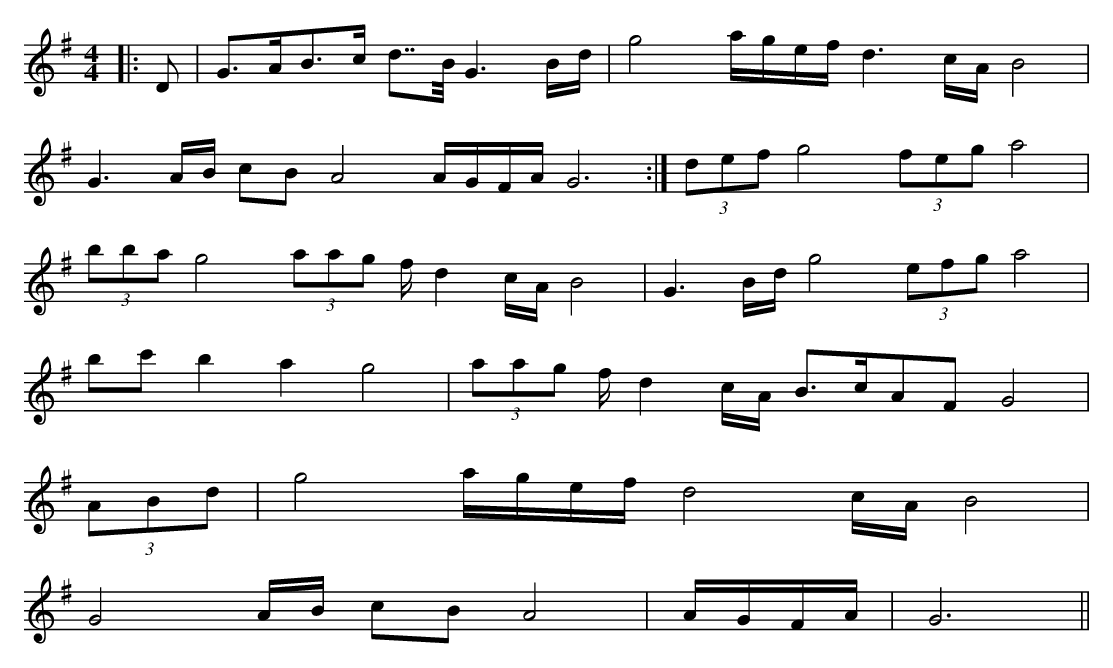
X:1
M:4/4
K:G
|:D|G>AB>c d>>B G3 B/d/|g4 a/g/e/f/ d3 c/A/ B4|
G3 A/B/ cB A4 A/G/F/A/ G6:|(3def g4 (3feg a4|
(3bba g4 (3aag f/ d2 c/A/ B4|G3 B/d/ g4 (3efg a4|
bc' b2 a2 g4|(3aag f/ d2 c/A/ B>cAF G4|
(3ABd|g4 a/g/e/f/ d4 c/A/ B4|
G4 A/B/ cB A4|A/G/F/A/|G6||
